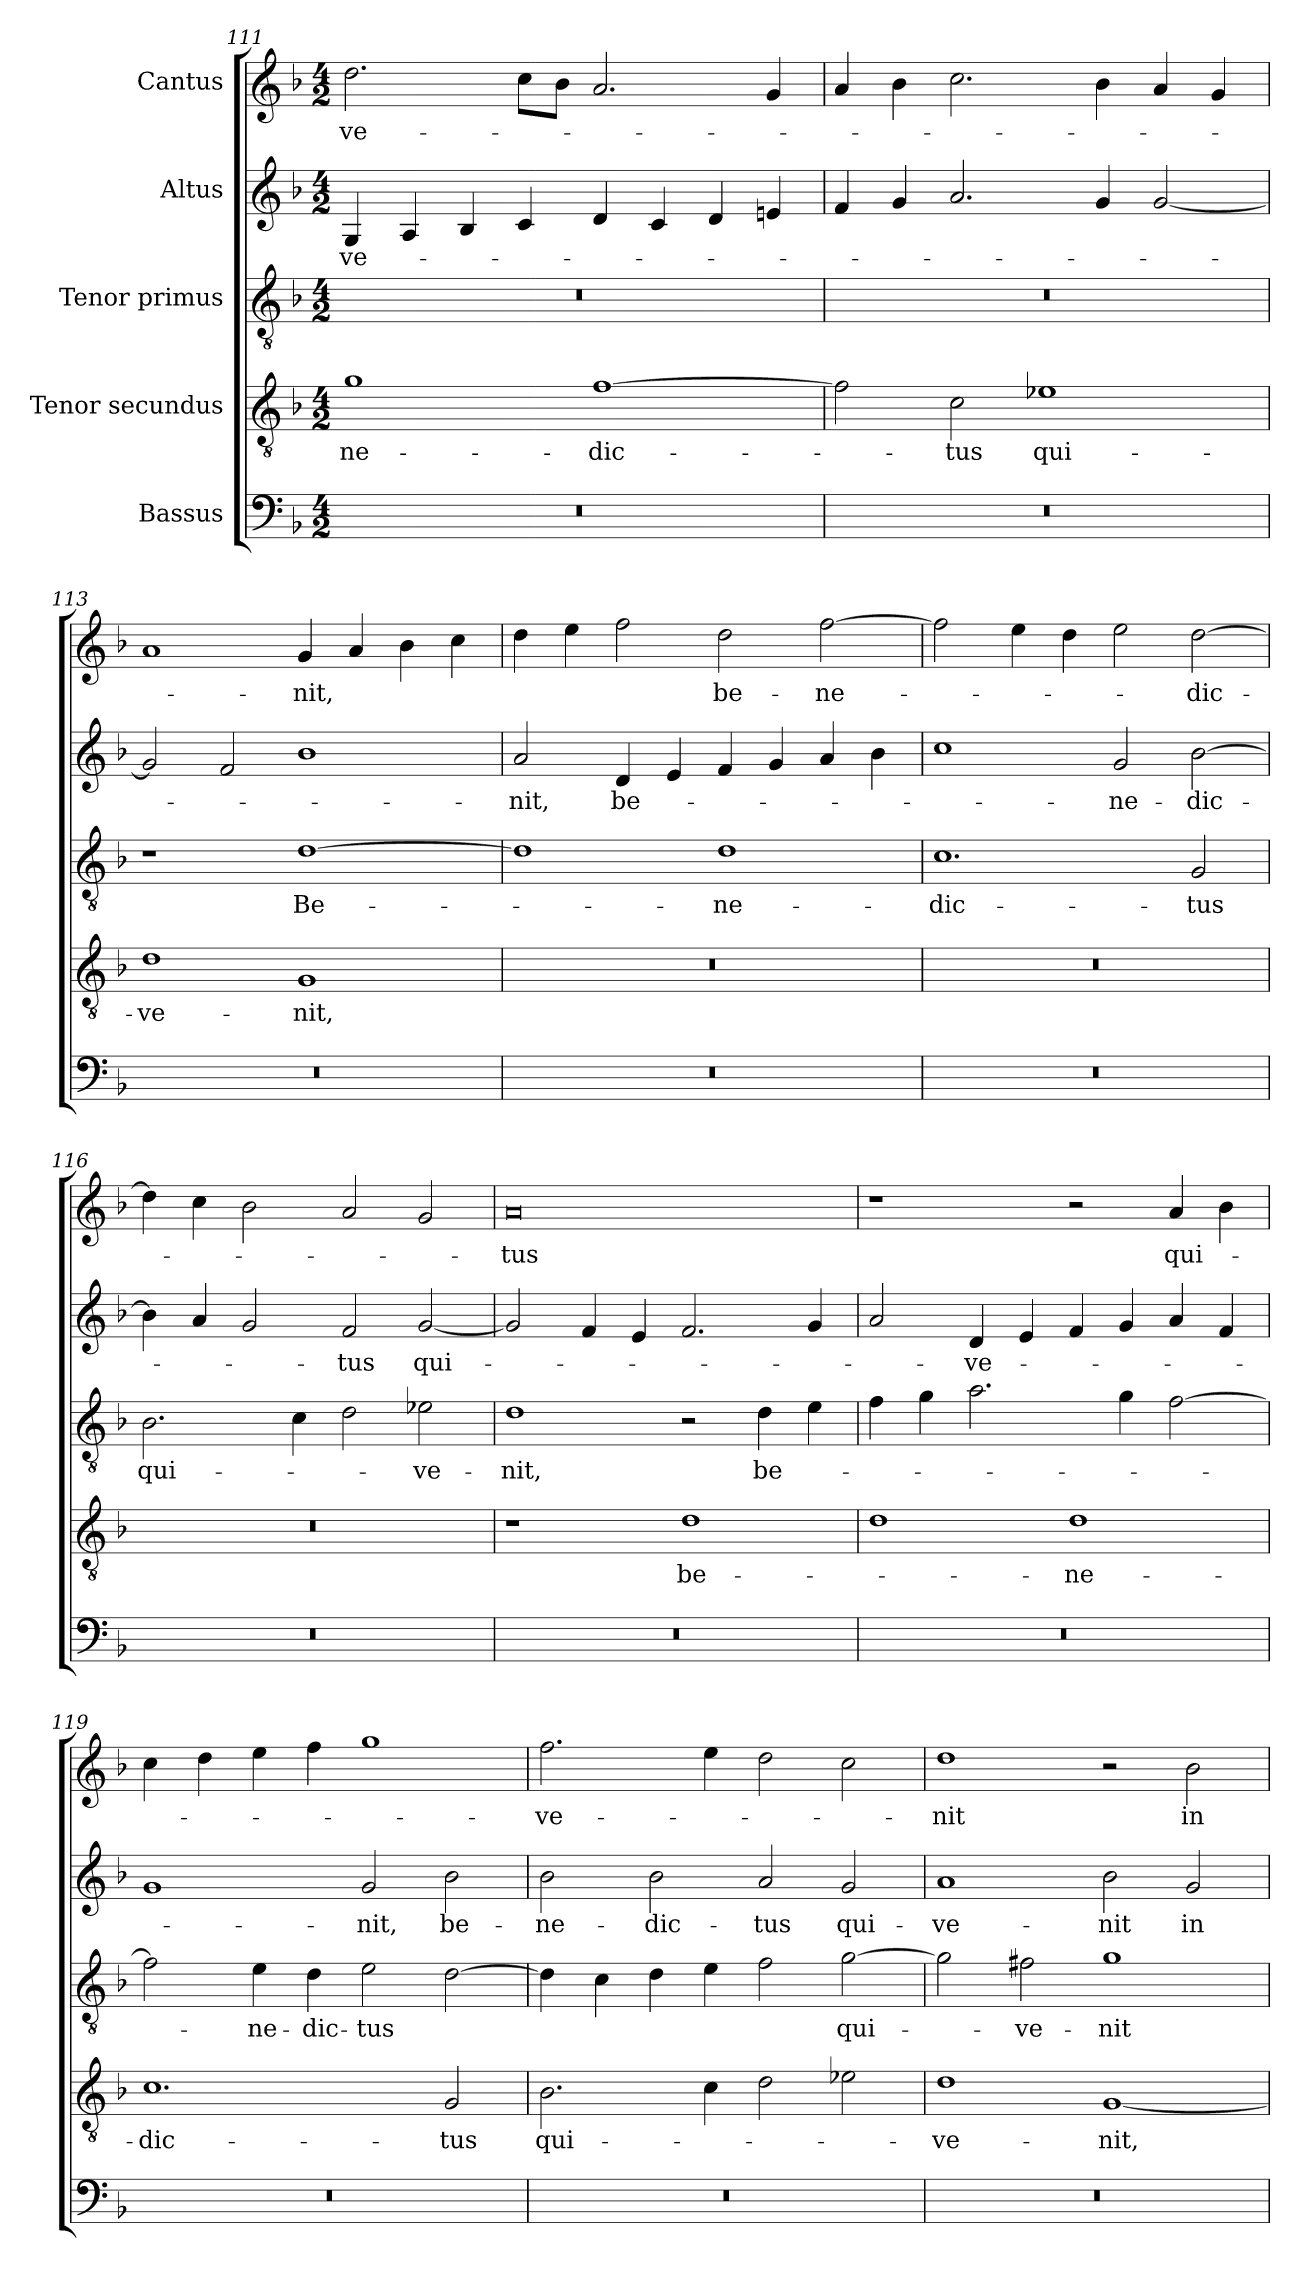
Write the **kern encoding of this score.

**kern	**kern	**text	**kern	**text	**kern	**text	**kern	**text
*part5	*part4	*part4	*part3	*part3	*part2	*part2	*part1	*part1
*staff5	*staff4	*staff4	*staff3	*staff3	*staff2	*staff2	*staff1	*staff1
*I"Bassus	*I"Tenor secundus	*	*I"Tenor primus	*	*I"Altus	*	*I"Cantus	*
*clefF4	*clefGv2	*	*clefGv2	*	*clefG2	*	*clefG2	*
*k[b-]	*k[b-]	*	*k[b-]	*	*k[b-]	*	*k[b-]	*
*M4/2	*M4/2	*	*M4/2	*	*M4/2	*	*M4/2	*
=111	=111	=111	=111	=111	=111	=111	=111	=111
0r	1g\	-ne-	0r	.	4G/	ve-	2.dd\	ve-
.	.	.	.	.	4A/	.	.	.
.	.	.	.	.	4B-/	.	.	.
.	.	.	.	.	4c/	.	8cc\L	.
.	.	.	.	.	.	.	8b-\J	.
.	[1f\	-dic-	.	.	4d/	.	2.a/	.
.	.	.	.	.	4c/	.	.	.
.	.	.	.	.	4d/	.	.	.
.	.	.	.	.	4en/	.	4g/	.
=112	=112	=112	=112	=112	=112	=112	=112	=112
0r	2f\]	.	0r	.	4f/	.	4a/	.
.	.	.	.	.	4g/	.	4b-\	.
.	2c\	-tus	.	.	2.a/	.	2.cc\	.
.	1e-X\	qui-	.	.	.	.	.	.
.	.	.	.	.	4g/	.	4b-\	.
.	.	.	.	.	[2g/	.	4a/	.
.	.	.	.	.	.	.	4g/	.
=113	=113	=113	=113	=113	=113	=113	=113	=113
0r	1d\	ve-	1r	.	2g/]	.	1a/	.
.	.	.	.	.	2f/	.	.	.
.	1G/	-nit,	[1d\	Be-	1b-\	.	4g/	-nit,
.	.	.	.	.	.	.	4a/	.
.	.	.	.	.	.	.	4b-\	.
.	.	.	.	.	.	.	4cc\	.
=114	=114	=114	=114	=114	=114	=114	=114	=114
0r	0r	.	1d\]	.	2a/	-nit,	4dd\	.
.	.	.	.	.	.	.	4ee\	.
.	.	.	.	.	4d/	be-	2ff\	.
.	.	.	.	.	4e/	.	.	.
.	.	.	1d\	-ne-	4f/	.	2dd\	be-
.	.	.	.	.	4g/	.	.	.
.	.	.	.	.	4a/	.	[2ff\	-ne-
.	.	.	.	.	4b-\	.	.	.
=115	=115	=115	=115	=115	=115	=115	=115	=115
0r	0r	.	1.c\	-dic-	1cc\	.	2ff\]	.
.	.	.	.	.	.	.	4ee\	.
.	.	.	.	.	.	.	4dd\	.
.	.	.	.	.	2g/	-ne-	2ee\	.
.	.	.	2G/	-tus	[2b-\	-dic-	[2dd\	-dic-
=116	=116	=116	=116	=116	=116	=116	=116	=116
0r	0r	.	2.B-\	qui-	4b-\]	.	4dd\]	.
.	.	.	.	.	4a/	.	4cc\	.
.	.	.	.	.	2g/	.	2b-\	.
.	.	.	4c\	.	.	.	.	.
.	.	.	2d\	.	2f/	-tus	2a/	.
.	.	.	2e-X\	ve-	[2g/	qui-	2g/	.
=117	=117	=117	=117	=117	=117	=117	=117	=117
0r	1r	.	1d\	-nit,	2g/]	.	0a/	-tus
.	.	.	.	.	4f/	.	.	.
.	.	.	.	.	4e/	.	.	.
.	1d\	be-	2r	.	2.f/	.	.	.
.	.	.	4d\	be-	.	.	.	.
.	.	.	4e\	.	4g/	.	.	.
=118	=118	=118	=118	=118	=118	=118	=118	=118
0r	1d\	.	4f\	.	2a/	.	1r	.
.	.	.	4g\	.	.	.	.	.
.	.	.	2.a\	.	4d/	ve-	.	.
.	.	.	.	.	4e/	.	.	.
.	1d\	-ne-	.	.	4f/	.	2r	.
.	.	.	4g\	.	4g/	.	.	.
.	.	.	[2f\	.	4a/	.	4a/	qui-
.	.	.	.	.	4f/	.	4b-\	.
=119	=119	=119	=119	=119	=119	=119	=119	=119
0r	1.c\	-dic-	2f\]	.	1g/	.	4cc\	.
.	.	.	.	.	.	.	4dd\	.
.	.	.	4e\	-ne-	.	.	4ee\	.
.	.	.	4d\	-dic-	.	.	4ff\	.
.	.	.	2e\	-tus	2g/	-nit,	1gg\	.
.	2G/	-tus	[2d\	.	2b-\	be-	.	.
=120	=120	=120	=120	=120	=120	=120	=120	=120
0r	2.B-\	qui-	4d\]	.	2b-\	-ne-	2.ff\	ve-
.	.	.	4c\	.	.	.	.	.
.	.	.	4d\	.	2b-\	-dic-	.	.
.	4c\	.	4e\	.	.	.	4ee\	.
.	2d\	.	2f\	.	2a/	-tus	2dd\	.
.	2e-X\	.	[2g\	qui-	2g/	qui-	2cc\	.
=121	=121	=121	=121	=121	=121	=121	=121	=121
0r	1d\	ve-	2g\]	.	1a/	ve-	1dd\	-nit
.	.	.	2f#X\	ve-	.	.	.	.
.	[1G/	-nit,	1g\	-nit	2b-\	-nit	2r	.
.	.	.	.	.	2g/	in-	2b-\	in-
=	=	=	=	=	=	=	=	=
*-	*-	*-	*-	*-	*-	*-	*-	*-
